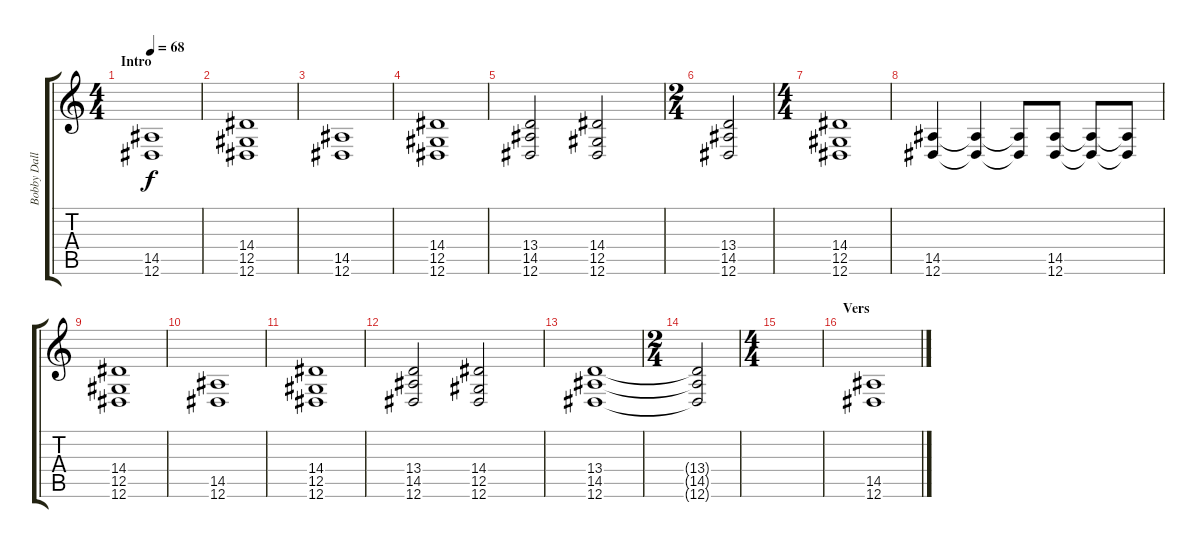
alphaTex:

\track ("Bobby Dall - Left Hand" "Bobby Dall") {instrument acousticgrandpiano}
\staff {score tabs}
\tuning (Eb4 Bb3 Gb3 Db3 Ab2 Eb2) {hide}
\ts (4 4)
\section ("" "Intro")
\tempo 68
\clef g2
\ks c
(14.5 12.6).1{dy f instrument acousticgrandpiano} |
(14.4 12.5 12.6).1 |
(14.5 12.6).1 |
(14.4 12.5 12.6).1 |
(13.4 14.5 12.6).2 (14.4 12.5 12.6).2 |
\ts (2 4)
(13.4 14.5 12.6).2 |
\ts (4 4)
(14.4 12.5 12.6).1 |
(14.5 12.6).4 (14.5{t} 12.6{t}).4 (14.5{t} 12.6{t}).8 (14.5 12.6).8 (14.5{t} 12.6{t}).8 (14.5{t} 12.6{t}).8 |
(14.4 12.5 12.6).1 |
(14.5 12.6).1 |
(14.4 12.5 12.6).1 |
(13.4 14.5 12.6).2 (14.4 12.5 12.6).2 |
(13.4 14.5 12.6).1 |
\ts (2 4)
(13.4{t} 14.5{t} 12.6{t}).2 |
\ts (4 4)
|
\section ("" "Vers")
(14.5 12.6).1
